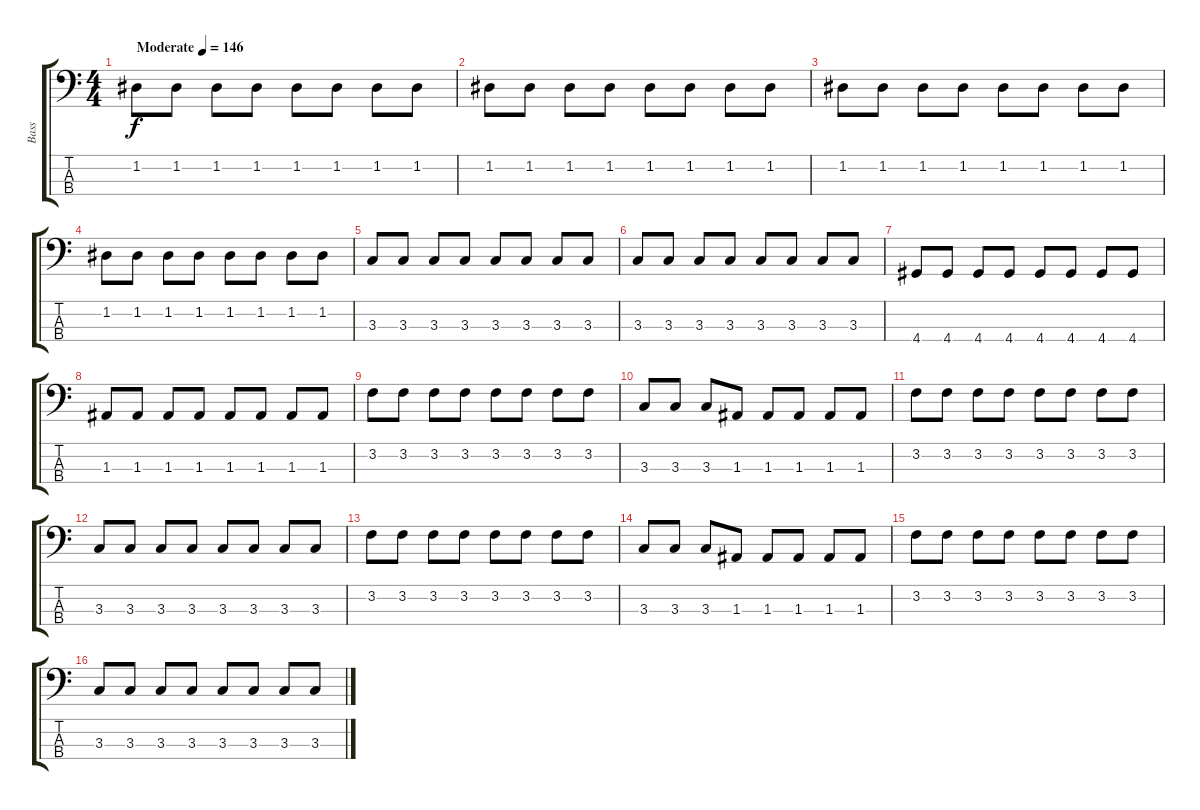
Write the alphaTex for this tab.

\track ("Bass" "Bass") {instrument electricbassfinger}
\staff {score tabs}
\tuning (G2 D2 A1 E1) {hide}
\ts (4 4)
\tempo (146 "Moderate")
\clef f4
\ks c
1.2.8{dy f instrument electricbassfinger} 1.2.8 1.2.8 1.2.8 1.2.8 1.2.8 1.2.8 1.2.8 |
1.2.8 1.2.8 1.2.8 1.2.8 1.2.8 1.2.8 1.2.8 1.2.8 |
1.2.8 1.2.8 1.2.8 1.2.8 1.2.8 1.2.8 1.2.8 1.2.8 |
1.2.8 1.2.8 1.2.8 1.2.8 1.2.8 1.2.8 1.2.8 1.2.8 |
3.3.8 3.3.8 3.3.8 3.3.8 3.3.8 3.3.8 3.3.8 3.3.8 |
3.3.8 3.3.8 3.3.8 3.3.8 3.3.8 3.3.8 3.3.8 3.3.8 |
4.4.8 4.4.8 4.4.8 4.4.8 4.4.8 4.4.8 4.4.8 4.4.8 |
1.3.8 1.3.8 1.3.8 1.3.8 1.3.8 1.3.8 1.3.8 1.3.8 |
3.2.8 3.2.8 3.2.8 3.2.8 3.2.8 3.2.8 3.2.8 3.2.8 |
3.3.8 3.3.8 3.3.8 1.3.8 1.3.8 1.3.8 1.3.8 1.3.8 |
3.2.8 3.2.8 3.2.8 3.2.8 3.2.8 3.2.8 3.2.8 3.2.8 |
3.3.8 3.3.8 3.3.8 3.3.8 3.3.8 3.3.8 3.3.8 3.3.8 |
3.2.8 3.2.8 3.2.8 3.2.8 3.2.8 3.2.8 3.2.8 3.2.8 |
3.3.8 3.3.8 3.3.8 1.3.8 1.3.8 1.3.8 1.3.8 1.3.8 |
3.2.8 3.2.8 3.2.8 3.2.8 3.2.8 3.2.8 3.2.8 3.2.8 |
3.3.8 3.3.8 3.3.8 3.3.8 3.3.8 3.3.8 3.3.8 3.3.8
